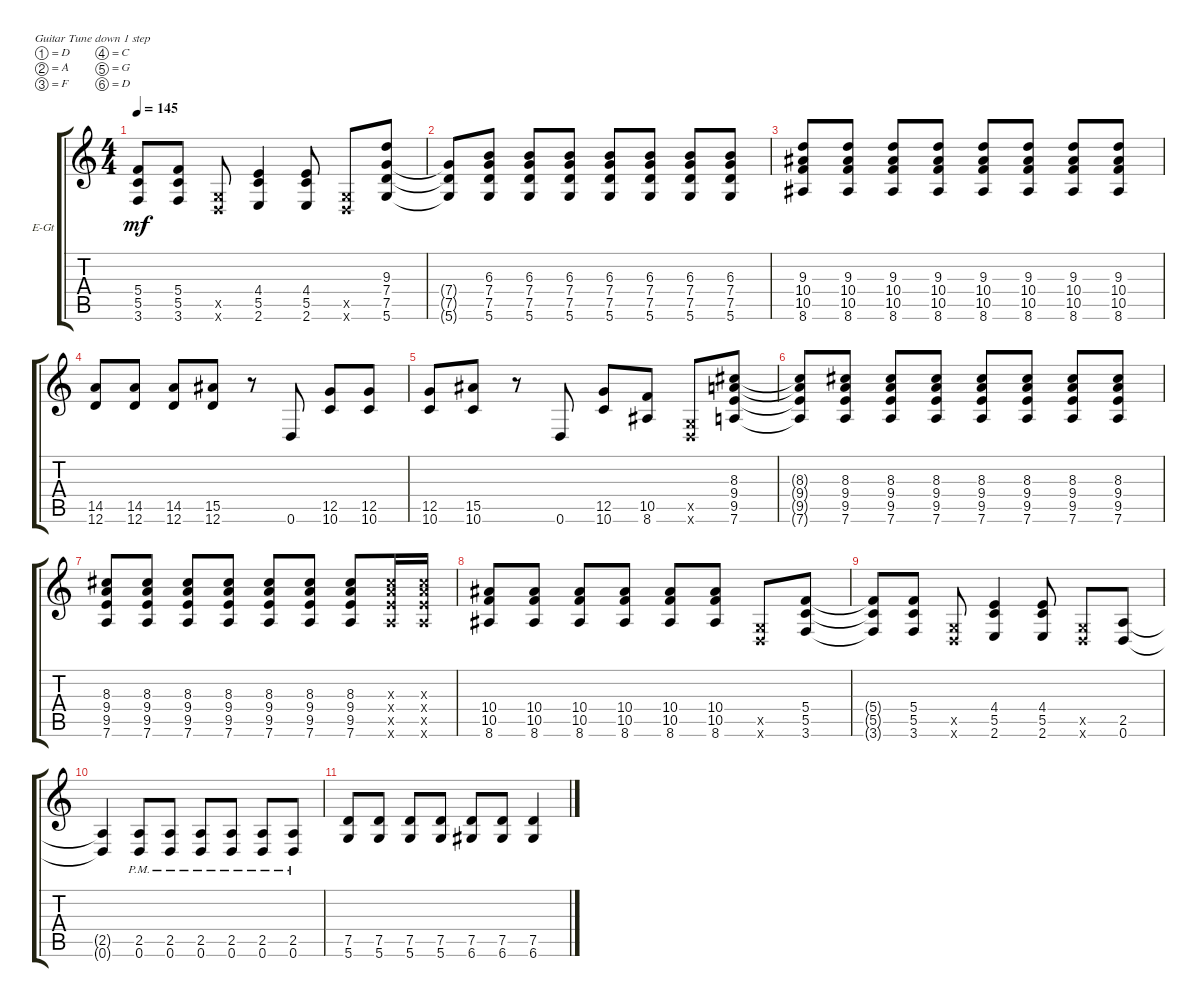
\bracketExtendMode groupsimilarinstruments
\firstSystemTrackNameOrientation horizontal
\otherSystemsTrackNameOrientation horizontal
\track ("Adam - Lead" "E-Gt") {instrument distortionguitar}
\staff {score tabs}
\tuning (D4 A3 F3 C3 G2 D2)
\ts (4 4)
\tempo 145
\clef g2
\ks c
(3.6{t} 5.5{t} 5.4{t}).8{dy mf} (3.6 5.5 5.4).8 (0.6{x} 0.5{x}).8 (2.6 5.5 4.4).4 (2.6 5.5 4.4).8 (0.6{x} 0.5{x}).8 (5.6 7.5 7.4 9.3).8 |
(5.6{t} 7.5{t} 7.4{t}).8 (5.6 7.5 7.4 6.3).8 (5.6 7.5 7.4 6.3).8 (5.6 7.5 7.4 6.3).8 (5.6 7.5 7.4 6.3).8 (5.6 7.5 7.4 6.3).8 (5.6 7.5 7.4 6.3).8 (5.6 7.5 7.4 6.3).8 |
(8.6 10.5 10.4 9.3).8 (8.6 10.5 10.4 9.3).8 (8.6 10.5 10.4 9.3).8 (8.6 10.5 10.4 9.3).8 (8.6 10.5 10.4 9.3).8 (8.6 10.5 10.4 9.3).8 (8.6 10.5 10.4 9.3).8 (8.6 10.5 10.4 9.3).8 |
(12.6 14.5).8 (12.6 14.5).8 (12.6 14.5).8 (12.6 15.5).8 r.8 0.6.8 (10.6 12.5).8 (10.6 12.5).8 |
(10.6 12.5).8 (10.6 15.5).8 r.8 0.6.8 (10.6 12.5).8 (8.6 10.5).8 (0.6{x} 0.5{x}).8 (7.6 9.5 9.4 8.3).8 |
(7.6{t} 9.5{t} 9.4{t} 8.3{t}).8 (7.6 9.5 9.4 8.3).8 (7.6 9.5 9.4 8.3).8 (7.6 9.5 9.4 8.3).8 (7.6 9.5 9.4 8.3).8 (7.6 9.5 9.4 8.3).8 (7.6 9.5 9.4 8.3).8 (7.6 9.5 9.4 8.3).8 |
(7.6 9.5 9.4 8.3).8 (7.6 9.5 9.4 8.3).8 (7.6 9.5 9.4 8.3).8 (7.6 9.5 9.4 8.3).8 (7.6 9.5 9.4 8.3).8 (7.6 9.5 9.4 8.3).8 (7.6 9.5 9.4 8.3).8 (7.6{x} 9.5{x} 9.4{x} 8.3{x}).16 (7.6{x} 9.5{x} 9.4{x} 8.3{x}).16 |
(8.6 10.5 10.4).8 (8.6 10.5 10.4).8 (8.6 10.5 10.4).8 (8.6 10.5 10.4).8 (8.6 10.5 10.4).8 (8.6 10.5 10.4).8 (0.6{x} 0.5{x}).8 (3.6 5.5 5.4).8 |
(3.6{t} 5.5{t} 5.4{t}).8 (3.6 5.5 5.4).8 (0.6{x} 0.5{x}).8 (2.6 5.5 4.4).4 (2.6 5.5 4.4).8 (0.6{x} 0.5{x}).8 (0.6 2.5).8 |
(0.6{t} 2.5{t}).4 (0.6{pm} 2.5{pm}).8 (0.6{pm} 2.5{pm}).8 (0.6{pm} 2.5{pm}).8 (0.6{pm} 2.5{pm}).8 (0.6{pm} 2.5{pm}).8 (0.6{pm} 2.5{pm}).8 |
(5.6 7.5).8 (5.6 7.5).8 (5.6 7.5).8 (5.6 7.5).8 (6.6 7.5).8 (6.6 7.5).8 (6.6 7.5).4
